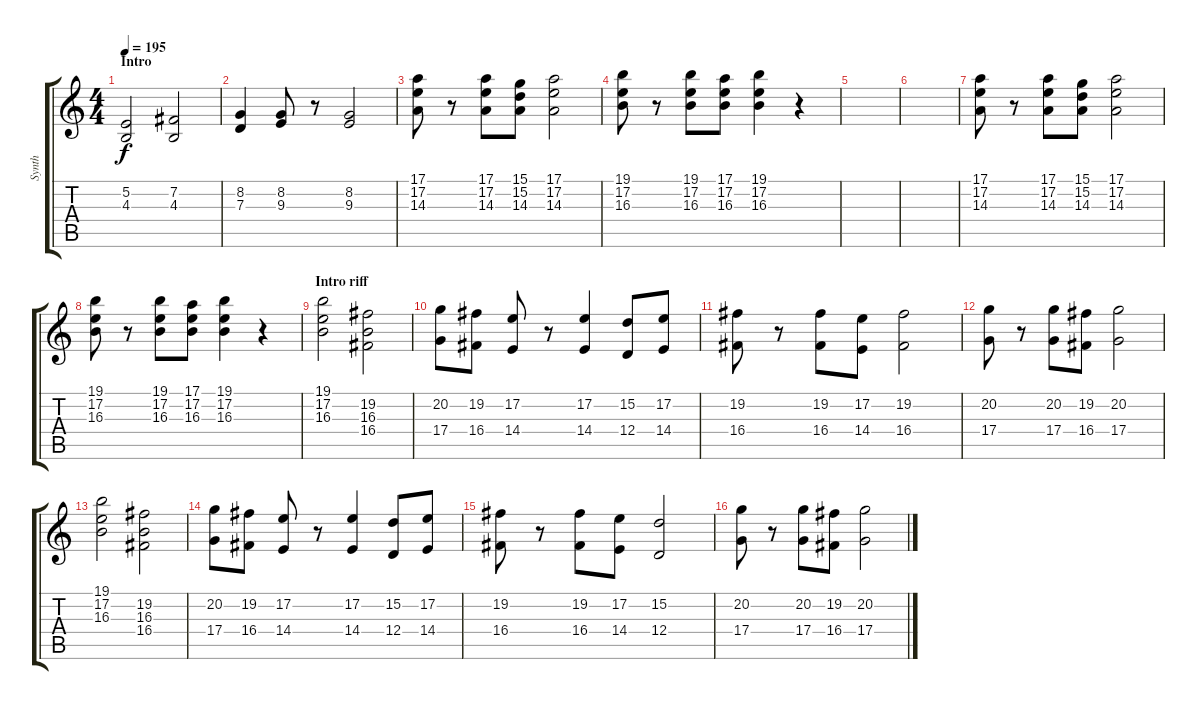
\track ("Synth" "Synth") {instrument stringensemble1}
\staff {score tabs}
\tuning (E4 B3 G3 D3 A2 E2) {hide}
\ts (4 4)
\section ("" "Intro")
\tempo 195
\clef g2
\ks c
(5.2 4.3).2{dy f instrument pad8sweep} (7.2 4.3).2 |
(8.2 7.3).4 (8.2 9.3).8 r.8 (8.2 9.3).2 |
(17.1 17.2 14.3).8{volume 10 instrument stringensemble1} r.8 (17.1 17.2 14.3).8 (15.1 15.2 14.3).8 (17.1 17.2 14.3).2 |
(19.1 17.2 16.3).8 r.8 (19.1 17.2 16.3).8 (17.1 17.2 16.3).8 (19.1 17.2 16.3).4 r.4 |
|
|
(17.1 17.2 14.3).8 r.8 (17.1 17.2 14.3).8 (15.1 15.2 14.3).8 (17.1 17.2 14.3).2 |
(19.1 17.2 16.3).8 r.8 (19.1 17.2 16.3).8 (17.1 17.2 16.3).8 (19.1 17.2 16.3).4 r.4 |
\section ("" "Intro riff")
(19.1 17.2 16.3).2 (19.2 16.3 16.4).2 |
(20.2 17.4).8 (19.2 16.4).8 (17.2 14.4).8 r.8 (17.2 14.4).4 (15.2 12.4).8 (17.2 14.4).8 |
(19.2 16.4).8 r.8 (19.2 16.4).8 (17.2 14.4).8 (19.2 16.4).2 |
(20.2 17.4).8 r.8 (20.2 17.4).8 (19.2 16.4).8 (20.2 17.4).2 |
(19.1 17.2 16.3).2 (19.2 16.3 16.4).2 |
(20.2 17.4).8 (19.2 16.4).8 (17.2 14.4).8 r.8 (17.2 14.4).4 (15.2 12.4).8 (17.2 14.4).8 |
(19.2 16.4).8 r.8 (19.2 16.4).8 (17.2 14.4).8 (15.2 12.4).2 |
(20.2 17.4).8 r.8 (20.2 17.4).8 (19.2 16.4).8 (20.2 17.4).2
